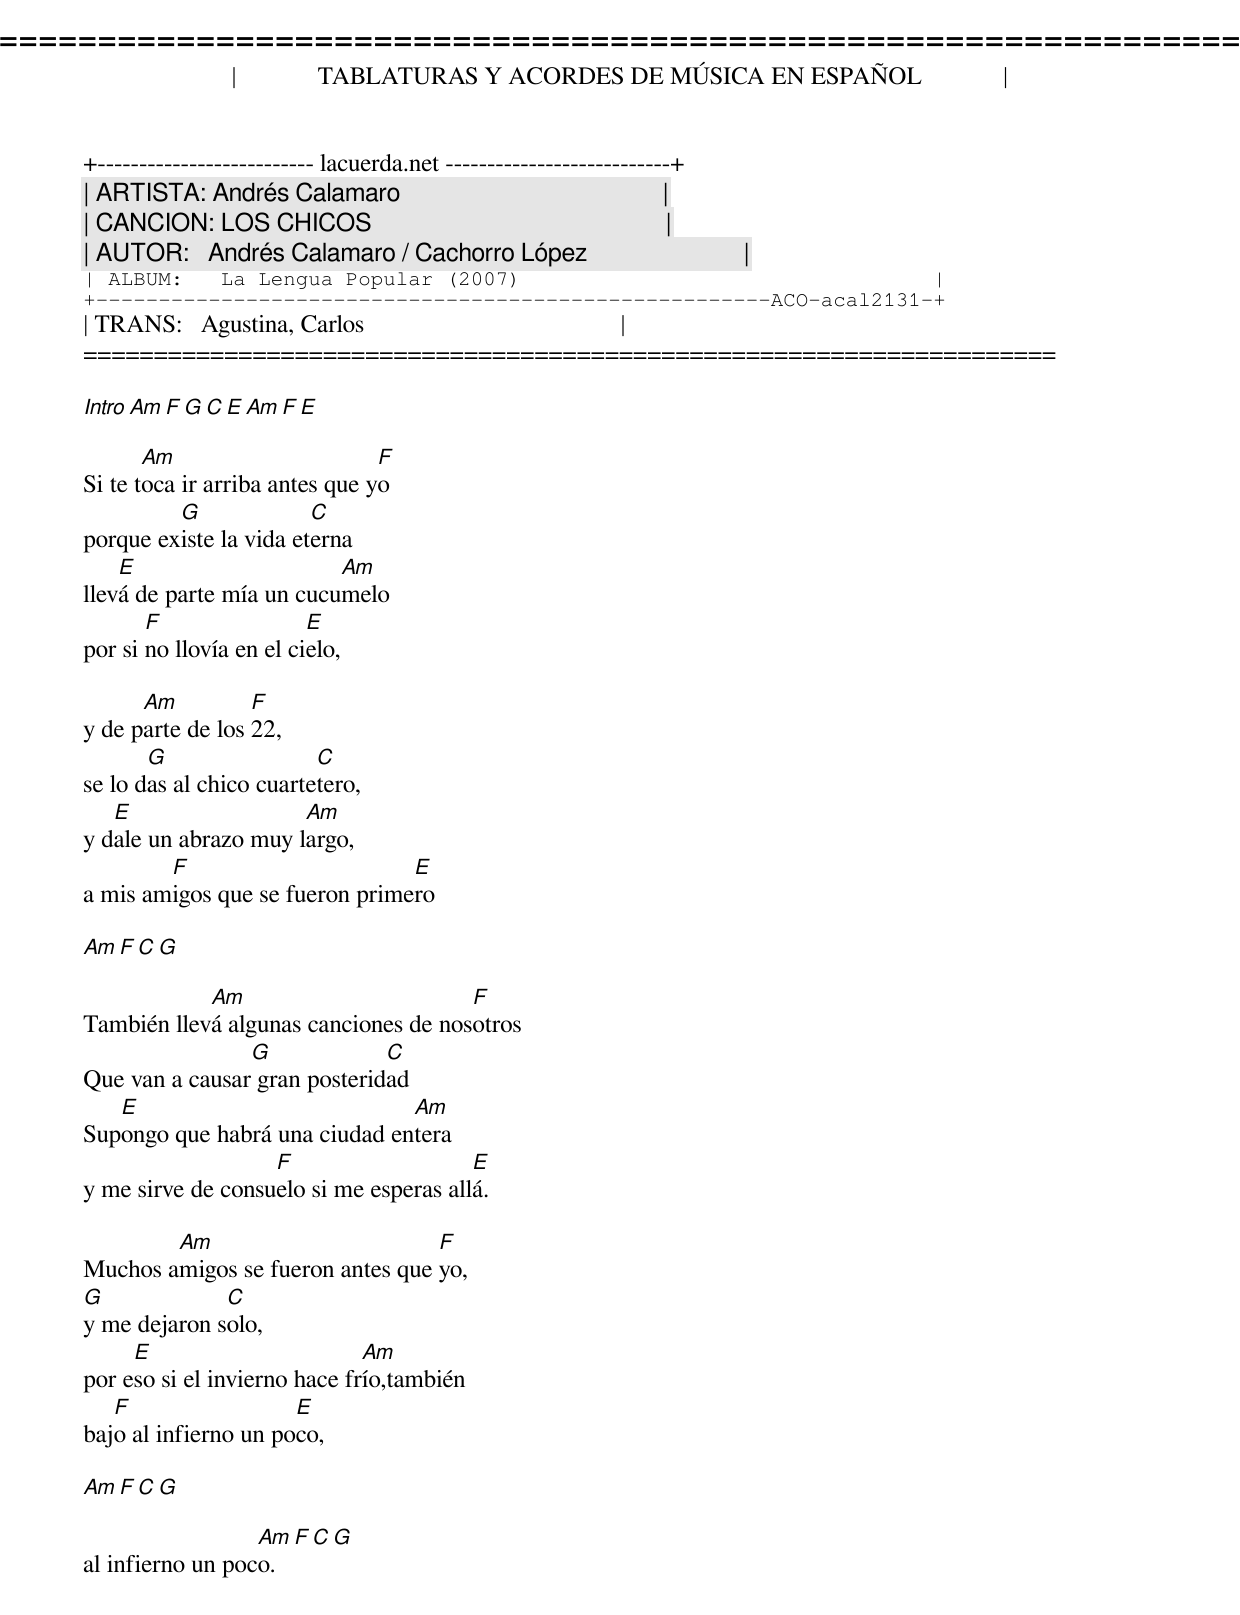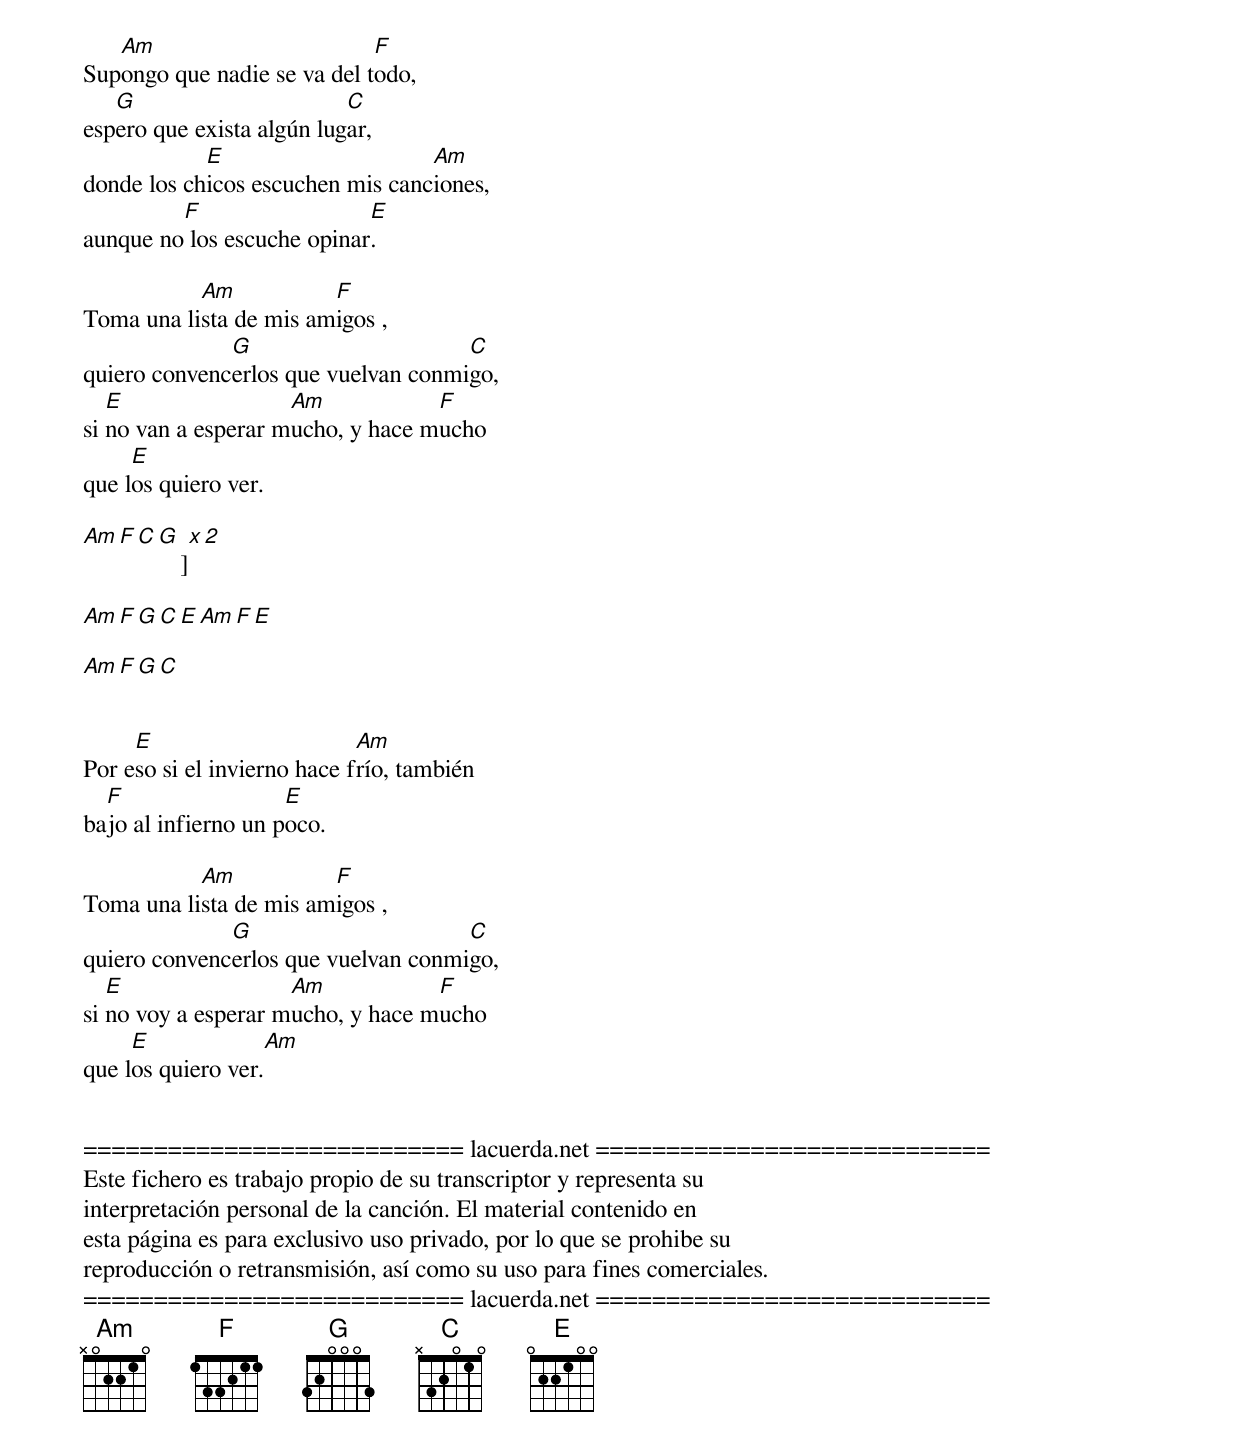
=====================================================================
|             TABLATURAS Y ACORDES DE MÚSICA EN ESPAÑOL             |
+-------------------------- lacuerda.net ---------------------------+
| ARTISTA: Andrés Calamaro                                          |
| CANCION: LOS CHICOS                                               |
| AUTOR:   Andrés Calamaro / Cachorro López                         |
| ALBUM:   La Lengua Popular (2007)                                 |
+------------------------------------------------------ACO-acal2131-+
| TRANS:   Agustina, Carlos                                         |
=====================================================================

Intro   Am   F   G   C   E   Am   F   E

       Am                       F
Si te toca ir arriba antes que yo
         G              C
porque existe la vida eterna
    E                     Am
llevá de parte mía un cucumelo
       F                 E
por si no llovía en el cielo,

      Am          F
y de parte de los 22,
       G                 C
se lo das al chico cuartetero,
   E                  Am
y dale un abrazo muy largo,
        F                       E
a mis amigos que se fueron primero

Am   F    C   G

            Am                        F
También llevá algunas canciones de nosotros
                G             C
Que van a causar gran posteridad
   E                           Am
Supongo que habrá una ciudad entera
                   F                    E
y me sirve de consuelo si me esperas allá.

        Am                        F
Muchos amigos se fueron antes que yo,
G             C
y me dejaron solo,
     E                        Am
por eso si el invierno hace frío,también
   F                  E
bajo al infierno un poco,

Am   F    C    G

                  Am   F    C    G
al infierno un poco.


   Am                        F
Supongo que nadie se va del todo,
   G                       C
espero que exista algún lugar,
            E                     Am
donde los chicos escuchen mis canciones,
         F                  E
aunque no los escuche opinar.

           Am           F
Toma una lista de mis amigos ,
              G                      C
quiero convencerlos que vuelvan conmigo,
   E                 Am            F
si no van a esperar mucho, y hace mucho
     E
que los quiero ver.

Am     F    C     G  ] x 2

Am   F   G   C   E   Am   F   E

Am   F   G   C


     E                       Am
Por eso si el invierno hace frío, también
  F                  E
bajo al infierno un poco.

           Am           F
Toma una lista de mis amigos ,
              G                      C
quiero convencerlos que vuelvan conmigo,
   E                 Am            F
si no voy a esperar mucho, y hace mucho
     E              Am
que los quiero ver.


=========================== lacuerda.net ============================
Este fichero es trabajo propio de su transcriptor y representa su
interpretación personal de la canción. El material contenido en
esta página es para exclusivo uso privado, por lo que se prohibe su
reproducción o retransmisión, así como su uso para fines comerciales.
=========================== lacuerda.net ============================
